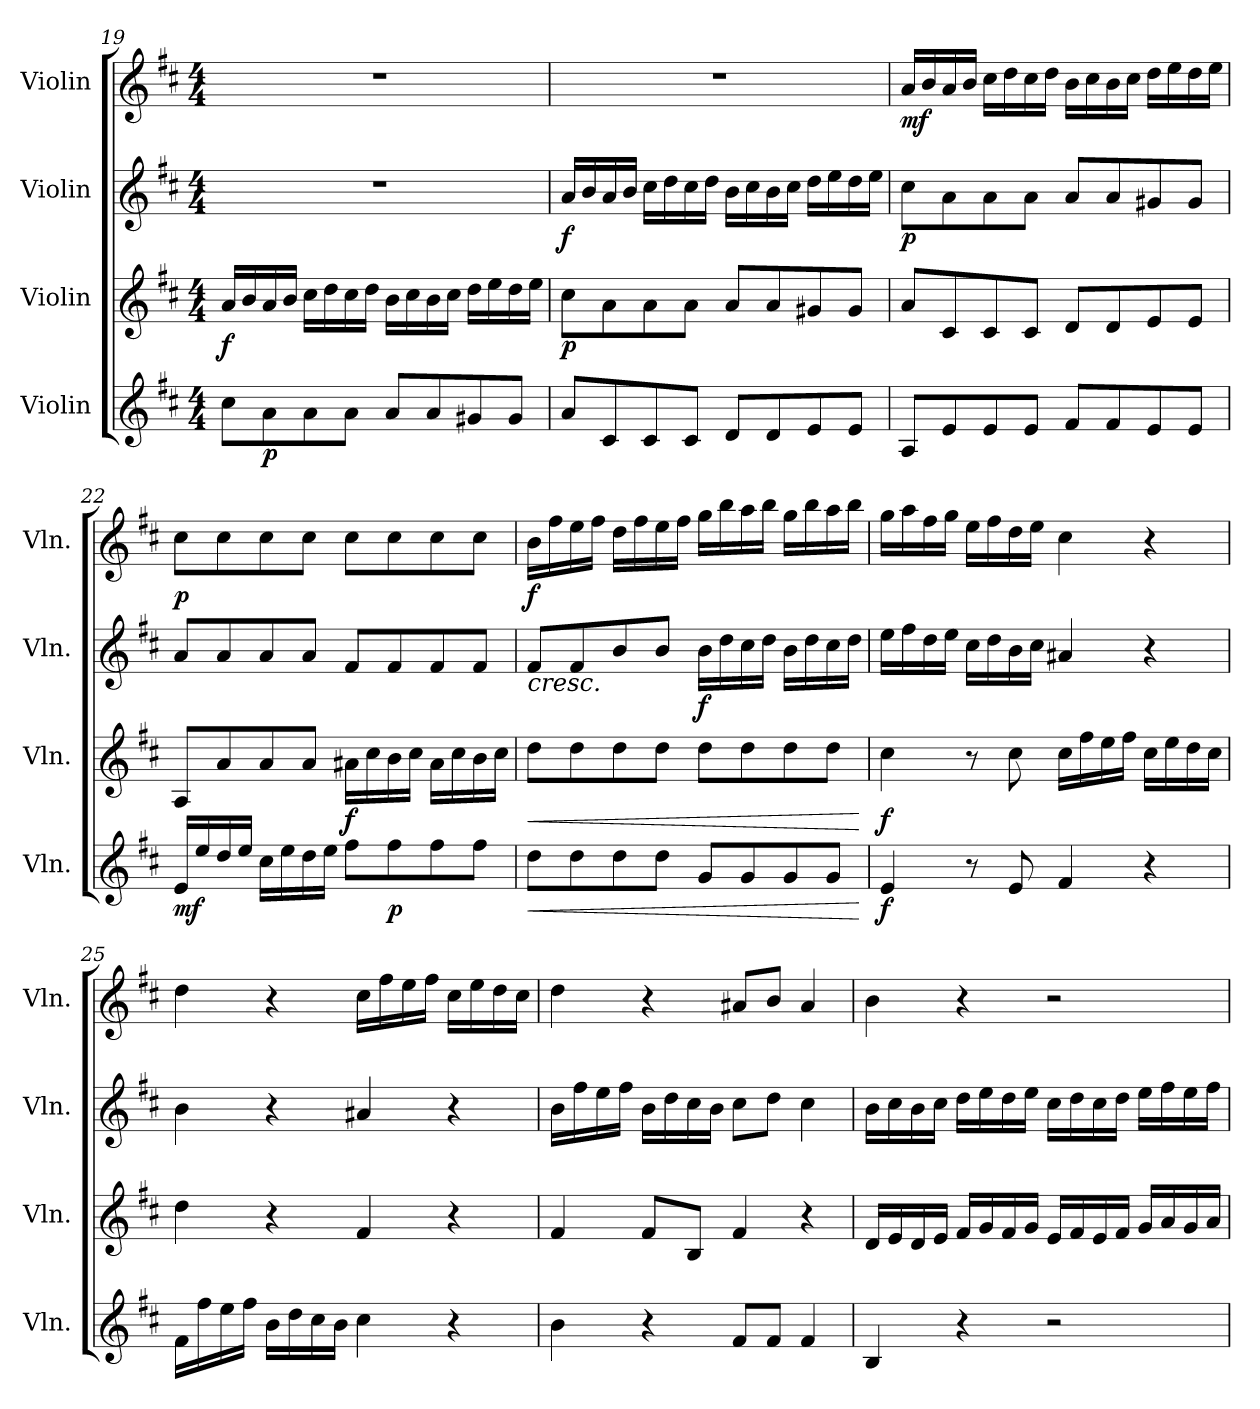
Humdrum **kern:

**kern	**dynam	**kern	**dynam	**kern	**dynam	**kern	**dynam
*part4	*part4	*part3	*part3	*part2	*part2	*part1	*part1
*staff4	*staff4	*staff3	*staff3	*staff2	*staff2	*staff1	*staff1
*I"Violin	*	*I"Violin	*	*I"Violin	*	*I"Violin	*
*I'Vln.	*	*I'Vln.	*	*I'Vln.	*	*I'Vln.	*
!!LO:LB:g=z
*clefG2	*	*clefG2	*	*clefG2	*	*clefG2	*
*k[f#c#]	*	*k[f#c#]	*	*k[f#c#]	*	*k[f#c#]	*
*M4/4	*	*M4/4	*	*M4/4	*	*M4/4	*
=19	=19	=19	=19	=19	=19	=19	=19
!	!	!	!LO:DY:b	!	!	!	!
8cc#\L	.	16a/LL	f	1r	.	1r	.
.	.	16b/	.	.	.	.	.
!	!LO:DY:b	!	!	!	!	!	!
8a\	p	16a/	.	.	.	.	.
.	.	16b/JJ	.	.	.	.	.
8a\	.	16cc#\LL	.	.	.	.	.
.	.	16dd\	.	.	.	.	.
8a\J	.	16cc#\	.	.	.	.	.
.	.	16dd\JJ	.	.	.	.	.
8a/L	.	16b\LL	.	.	.	.	.
.	.	16cc#\	.	.	.	.	.
8a/	.	16b\	.	.	.	.	.
.	.	16cc#\JJ	.	.	.	.	.
8g#X/	.	16dd\LL	.	.	.	.	.
.	.	16ee\	.	.	.	.	.
8g#/J	.	16dd\	.	.	.	.	.
.	.	16ee\JJ	.	.	.	.	.
=20	=20	=20	=20	=20	=20	=20	=20
!	!	!	!LO:DY:b	!	!LO:DY:b	!	!
8a/L	.	8cc#\L	p	16a/LL	f	1r	.
.	.	.	.	16b/	.	.	.
8c#/	.	8a\	.	16a/	.	.	.
.	.	.	.	16b/JJ	.	.	.
8c#/	.	8a\	.	16cc#\LL	.	.	.
.	.	.	.	16dd\	.	.	.
8c#/J	.	8a\J	.	16cc#\	.	.	.
.	.	.	.	16dd\JJ	.	.	.
8d/L	.	8a/L	.	16b\LL	.	.	.
.	.	.	.	16cc#\	.	.	.
8d/	.	8a/	.	16b\	.	.	.
.	.	.	.	16cc#\JJ	.	.	.
8e/	.	8g#X/	.	16dd\LL	.	.	.
.	.	.	.	16ee\	.	.	.
8e/J	.	8g#/J	.	16dd\	.	.	.
.	.	.	.	16ee\JJ	.	.	.
!!LO:PB:g=z
=21	=21	=21	=21	=21	=21	=21	=21
!	!	!	!	!	!LO:DY:b	!	!LO:DY:b
8A/L	.	8a/L	.	8cc#\L	p	16a/LL	mf
.	.	.	.	.	.	16b/	.
8e/	.	8c#/	.	8a\	.	16a/	.
.	.	.	.	.	.	16b/JJ	.
8e/	.	8c#/	.	8a\	.	16cc#\LL	.
.	.	.	.	.	.	16dd\	.
8e/J	.	8c#/J	.	8a\J	.	16cc#\	.
.	.	.	.	.	.	16dd\JJ	.
8f#/L	.	8d/L	.	8a/L	.	16b\LL	.
.	.	.	.	.	.	16cc#\	.
8f#/	.	8d/	.	8a/	.	16b\	.
.	.	.	.	.	.	16cc#\JJ	.
8e/	.	8e/	.	8g#X/	.	16dd\LL	.
.	.	.	.	.	.	16ee\	.
8e/J	.	8e/J	.	8g#/J	.	16dd\	.
.	.	.	.	.	.	16ee\JJ	.
=22	=22	=22	=22	=22	=22	=22	=22
!	!LO:DY:b	!	!	!	!	!	!LO:DY:b
16e/LL	mf	8A/L	.	8a/L	.	8cc#\L	p
16ee/	.	.	.	.	.	.	.
16dd/	.	8a/	.	8a/	.	8cc#\	.
16ee/JJ	.	.	.	.	.	.	.
16cc#\LL	.	8a/	.	8a/	.	8cc#\	.
16ee\	.	.	.	.	.	.	.
16dd\	.	8a/J	.	8a/J	.	8cc#\J	.
16ee\JJ	.	.	.	.	.	.	.
!	!	!	!LO:DY:b	!	!	!	!
8ff#\L	.	16a#X\LL	f	8f#/L	.	8cc#\L	.
.	.	16cc#\	.	.	.	.	.
!	!LO:DY:b	!	!	!	!	!	!
8ff#\	p	16b\	.	8f#/	.	8cc#\	.
.	.	16cc#\JJ	.	.	.	.	.
8ff#\	.	16a#\LL	.	8f#/	.	8cc#\	.
.	.	16cc#\	.	.	.	.	.
8ff#\J	.	16b\	.	8f#/J	.	8cc#\J	.
.	.	16cc#\JJ	.	.	.	.	.
!!LO:LB:g=z
=23	=23	=23	=23	=23	=23	=23	=23
!	!LO:HP:b	!	!LO:HP:b	!	!LO:HP:b	!	!LO:DY:b
8dd\L	<	8dd\L	<	8f#/L	<	16b\LL	f
.	.	.	.	.	.	16ff#\	.
8dd\	.	8dd\	.	8f#/	.	16ee\	.
.	.	.	.	.	.	16ff#\JJ	.
8dd\	.	8dd\	.	8b/	.	16dd\LL	.
.	.	.	.	.	.	16ff#\	.
8dd\J	.	8dd\J	.	8b/J	.	16ee\	.
.	.	.	.	.	.	16ff#\JJ	.
!	!	!	!	!	!LO:DY:b	!	!
8g/L	.	8dd\L	.	16b\LL	f	16gg\LL	.
.	.	.	.	16dd\	.	16bb\	.
8g/	.	8dd\	.	16cc#\	.	16aa\	.
.	.	.	.	16dd\JJ	.	16bb\JJ	.
8g/	.	8dd\	.	16b\LL	.	16gg\LL	.
.	.	.	.	16dd\	.	16bb\	.
8g/J	.	8dd\J	.	16cc#\	.	16aa\	.
.	.	.	.	16dd\JJ	.	16bb\JJ	.
.	[	.	[	.	[	.	.
=24	=24	=24	=24	=24	=24	=24	=24
!	!LO:DY:b	!	!LO:DY:b	!	!	!	!
4e/	f	4cc#\	f	16ee\LL	.	16gg\LL	.
.	.	.	.	16ff#\	.	16aa\	.
.	.	.	.	16dd\	.	16ff#\	.
.	.	.	.	16ee\JJ	.	16gg\JJ	.
8r	.	8r	.	16cc#\LL	.	16ee\LL	.
.	.	.	.	16dd\	.	16ff#\	.
8e/	.	8cc#\	.	16b\	.	16dd\	.
.	.	.	.	16cc#\JJ	.	16ee\JJ	.
4f#/	.	16cc#\LL	.	4a#X/	.	4cc#\	.
.	.	16ff#\	.	.	.	.	.
.	.	16ee\	.	.	.	.	.
.	.	16ff#\JJ	.	.	.	.	.
4r	.	16cc#\LL	.	4r	.	4r	.
.	.	16ee\	.	.	.	.	.
.	.	16dd\	.	.	.	.	.
.	.	16cc#\JJ	.	.	.	.	.
!!LO:LB:g=z
=25	=25	=25	=25	=25	=25	=25	=25
16f#\LL	.	4dd\	.	4b\	.	4dd\	.
16ff#\	.	.	.	.	.	.	.
16ee\	.	.	.	.	.	.	.
16ff#\JJ	.	.	.	.	.	.	.
16b\LL	.	4r	.	4r	.	4r	.
16dd\	.	.	.	.	.	.	.
16cc#\	.	.	.	.	.	.	.
16b\JJ	.	.	.	.	.	.	.
4cc#\	.	4f#/	.	4a#X/	.	16cc#\LL	.
.	.	.	.	.	.	16ff#\	.
.	.	.	.	.	.	16ee\	.
.	.	.	.	.	.	16ff#\JJ	.
4r	.	4r	.	4r	.	16cc#\LL	.
.	.	.	.	.	.	16ee\	.
.	.	.	.	.	.	16dd\	.
.	.	.	.	.	.	16cc#\JJ	.
=26	=26	=26	=26	=26	=26	=26	=26
4b\	.	4f#/	.	16b\LL	.	4dd\	.
.	.	.	.	16ff#\	.	.	.
.	.	.	.	16ee\	.	.	.
.	.	.	.	16ff#\JJ	.	.	.
4r	.	8f#/L	.	16b\LL	.	4r	.
.	.	.	.	16dd\	.	.	.
.	.	8B/J	.	16cc#\	.	.	.
.	.	.	.	16b\JJ	.	.	.
8f#/L	.	4f#/	.	8cc#\L	.	8a#X/L	.
8f#/J	.	.	.	8dd\J	.	8b/J	.
4f#/	.	4r	.	4cc#\	.	4a#/	.
=27	=27	=27	=27	=27	=27	=27	=27
4B/	.	16d/LL	.	16b\LL	.	4b\	.
.	.	16e/	.	16cc#\	.	.	.
.	.	16d/	.	16b\	.	.	.
.	.	16e/JJ	.	16cc#\JJ	.	.	.
4r	.	16f#/LL	.	16dd\LL	.	4r	.
.	.	16g/	.	16ee\	.	.	.
.	.	16f#/	.	16dd\	.	.	.
.	.	16g/JJ	.	16ee\JJ	.	.	.
2r	.	16e/LL	.	16cc#\LL	.	2r	.
.	.	16f#/	.	16dd\	.	.	.
.	.	16e/	.	16cc#\	.	.	.
.	.	16f#/JJ	.	16dd\JJ	.	.	.
.	.	16g/LL	.	16ee\LL	.	.	.
.	.	16a/	.	16ff#\	.	.	.
.	.	16g/	.	16ee\	.	.	.
.	.	16a/JJ	.	16ff#\JJ	.	.	.
=	=	=	=	=	=	=	=
*-	*-	*-	*-	*-	*-	*-	*-
